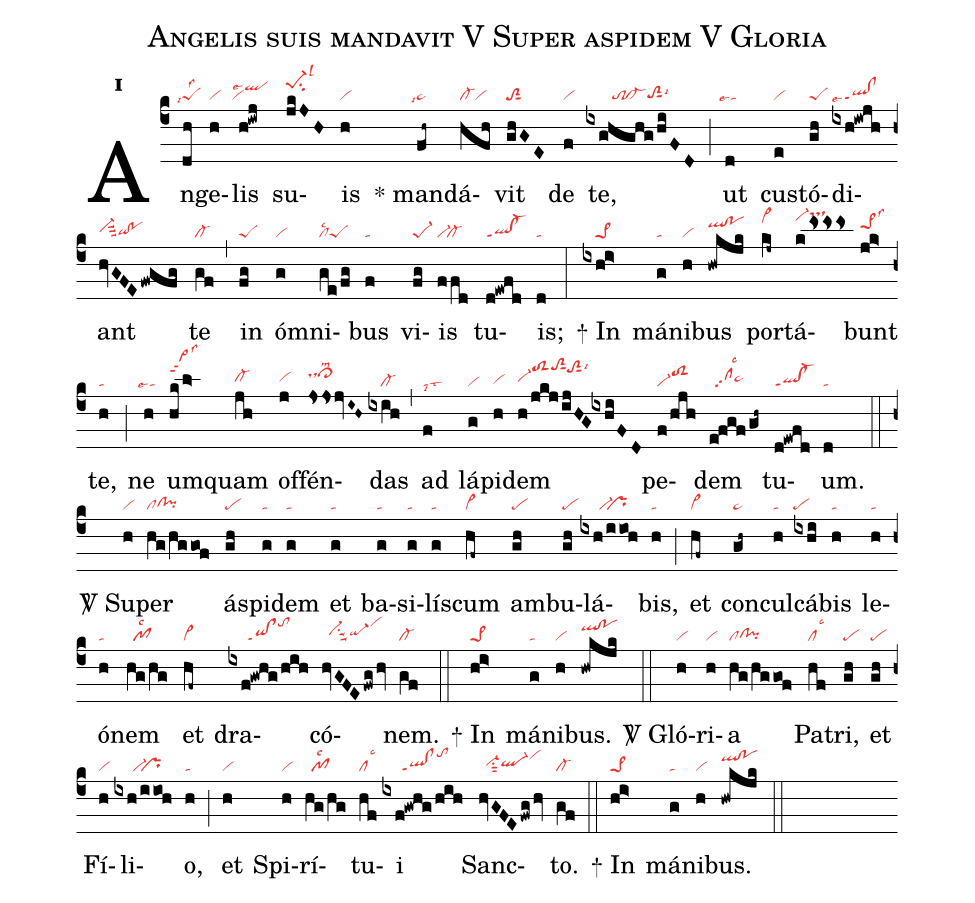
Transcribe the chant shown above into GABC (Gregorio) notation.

name:Angelis suis mandavit V Super aspidem V Gloria;
office-part:re;
mode:1;
nabc-lines:1;
%%
initial-style: 1;
name: Angelis suis mandavit;
mode: 1;
office-part: Responsorium;
annotation: Resp.;
annotation: i;
nabc-lines:1;
%%
(c4) An(dh|``peSlsi7lss2)ge(h|vi)lis(h!iwj|``vilse2qlhj) su(jkJH|pe-1hksu2lsl3)is(h|vi) <sp>*</sp> man(fh~|``ta>lsi7)dá(hfh|cl-vi)vit(ghGE|toS2sut1) de(f|vi) te,(ixghghg/hiFD|////////to!cl-toS2hgsut1lsi6) (;) ut(d|``talse4) cus(e|vi)tó(gh|peS)di(ixh!iwjh|ql!clppt1lse7)ant(hvGFE/fwgfg|vi-hhsuu3qihg!pohg) te(gf|cl-) (,) in(fg|peS) óm(g|vi)ni(ge/fg|cllsc2peS)bus(f|ta) vi(fg|pe-1)is(ffd|vi-`cl-) tu(d!ewfd|ql!cl-ppt1)is;(d|ta) (:)
<sp>+</sp> In(ixhi>|////pe>1) má(g|ta)ni(h|vi)bus(hwkjk|qlhj!pohj) por(kj~|vi>hl)tá(k/msss|vi-hmtshp)bunt(jk>|pe>1hjlss3) te,(h|ta) (;) ne(h|``talse4) um(hk/l>|vi>hlppt2lss3)quam(jh|cl-hh) of(j|vihh)fén(jssjvI~H~|dshjcl>hjlsm2)das(ixih|////cl-) (,) ad(f|talsi8lst3) lá(g|vi)pi(h|vihg)dem(h/jkj/ijHG!ixhiFD|vi-hhtoS2hltoS2hmsut1toS2hlsut1lsi6) pe(f/hjh|vi-toS2hj)dem(e!fgf/gh~|//sflsc3`ta>hh) tu(d!ewfd|ql!cl-ppt1)um.(d|ta) (::)

<sp>V/</sp> Su(h|vi)per(hg/hggof|clclhg!pihg) ás(gh|pe)pi(g|ta)dem(g|ta) et(g|ta) ba(g|ta)si(g|ta)lís(g|ta)cum(hf~|vi>) am(gh|pe)bu(gh|pe)lá(ixh/iioh|//////vi-``pr)bis,(h|ta) (;) et(hf~|vi>) con(gh~|ta>)cul(h|ta)cá(ixhi|pe)bis(h|ta) le(h|ta)ó(h|ta)nem(hg/hg|//pf1lsc2) et(hf~|vi>) dra(ixf!gwhg/hih|//////qi!clppt1tohl)có(hvGFE/fwg/hv|//vi-hhsu1suu2qi-hhvihl)nem.(gf|cl-) (::)
<sp>+</sp> In(hi>|pe>1) má(g|ta)ni(h|vi)bus.(hwkjk|qlhj!pohj) (::)

<sp>V/</sp> Gló(h|vi)ri(h|vi)a(hg/hggof|clclhg!pihg) Pa(hf|cllsc3)tri,(gh|pe) et(gh|pe) Fí(h|vi)li(ixh/iioh|//////vi-``pr)o,(h|ta) (;) et(h|vi) Spi(h|vi)rí(hg/hg|//pf1lsc2)tu(hf|cllsc3)i(ixf!gwhg/hih|//////ql!clppt1tohl) Sanc(hvGFE/fwg/hv|//vi-hhsu1sut2ql-hhvihk)to.(gf|cl-) (::)
<sp>+</sp> In(hi>|pe>1) má(g|ta)ni(h|vi)bus.(hwkjk|qlhj!pohj) (::)
